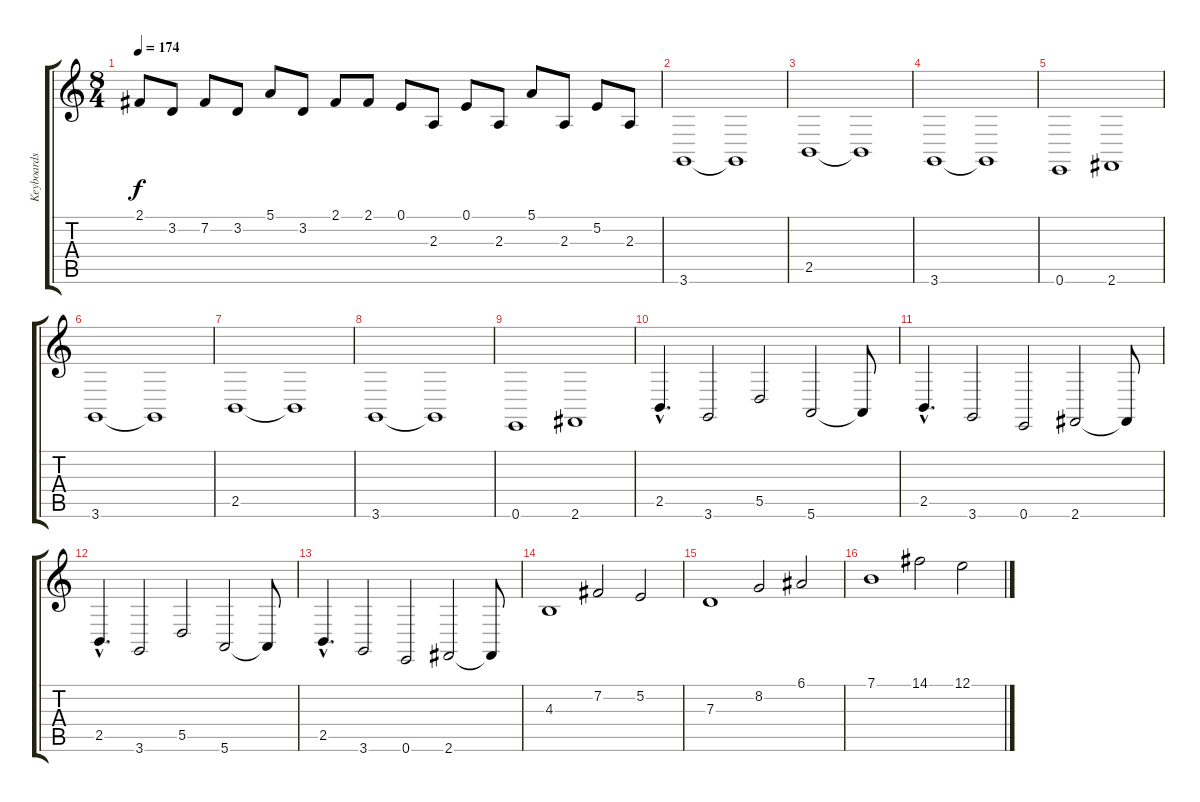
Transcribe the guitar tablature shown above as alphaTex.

\track ("Keyboards 2" "Keyboards ") {instrument stringensemble1}
\staff {score tabs}
\tuning (E4 B3 G3 D3 A2 E2) {hide}
\ts (8 4)
\tempo 174
\clef g2
\ks c
2.1.8{dy f} 3.2.8 7.2.8 3.2.8 5.1.8 3.2.8 2.1.8 2.1.8 0.1.8 2.3.8 0.1.8 2.3.8 5.1.8 2.3.8 5.2.8 2.3.8 |
3.6.1 3.6{t}.1 |
2.5.1 2.5{t}.1 |
3.6.1 3.6{t}.1 |
0.6.1 2.6.1 |
3.6.1 3.6{t}.1 |
2.5.1 2.5{t}.1 |
3.6.1 3.6{t}.1 |
0.6.1 2.6.1 |
2.5{hac}.4{d} 3.6.2 5.5.2 5.6.2 5.6{t}.8 |
2.5{hac}.4{d} 3.6.2 0.6.2 2.6.2 2.6{t}.8 |
2.5{hac}.4{d} 3.6.2 5.5.2 5.6.2 5.6{t}.8 |
2.5{hac}.4{d} 3.6.2 0.6.2 2.6.2 2.6{t}.8 |
4.3.1 7.2.2 5.2.2 |
7.3.1 8.2.2 6.1.2 |
7.1.1 14.1.2 12.1.2
